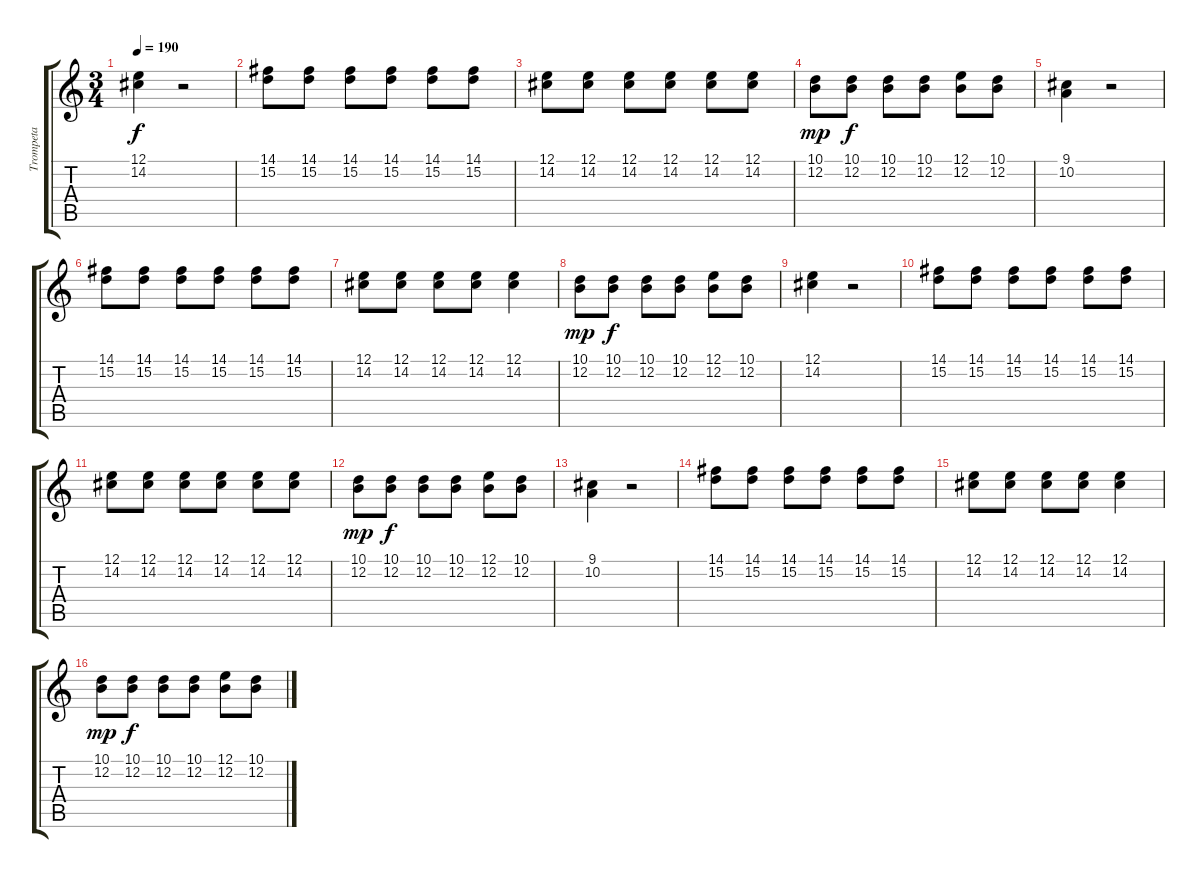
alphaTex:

\track ("Trompeta" "Trompeta") {instrument trumpet}
\staff {score tabs}
\tuning (E4 B3 G3 D3 A2 E2) {hide}
\ts (3 4)
\tempo 190
\clef g2
\ks c
(12.1 14.2).4{dy f} r.2 |
(14.1 15.2).8 (14.1 15.2).8 (14.1 15.2).8 (14.1 15.2).8 (14.1 15.2).8 (14.1 15.2).8 |
(12.1 14.2).8 (12.1 14.2).8 (12.1 14.2).8 (12.1 14.2).8 (12.1 14.2).8 (12.1 14.2).8 |
(10.1 12.2).8{dy mp} (10.1 12.2).8{dy f} (10.1 12.2).8 (10.1 12.2).8 (12.1 12.2).8 (10.1 12.2).8 |
(9.1 10.2).4 r.2 |
(14.1 15.2).8 (14.1 15.2).8 (14.1 15.2).8 (14.1 15.2).8 (14.1 15.2).8 (14.1 15.2).8 |
(12.1 14.2).8 (12.1 14.2).8 (12.1 14.2).8 (12.1 14.2).8 (12.1 14.2).4 |
(10.1 12.2).8{dy mp} (10.1 12.2).8{dy f} (10.1 12.2).8 (10.1 12.2).8 (12.1 12.2).8 (10.1 12.2).8 |
(12.1 14.2).4 r.2 |
(14.1 15.2).8 (14.1 15.2).8 (14.1 15.2).8 (14.1 15.2).8 (14.1 15.2).8 (14.1 15.2).8 |
(12.1 14.2).8 (12.1 14.2).8 (12.1 14.2).8 (12.1 14.2).8 (12.1 14.2).8 (12.1 14.2).8 |
(10.1 12.2).8{dy mp} (10.1 12.2).8{dy f} (10.1 12.2).8 (10.1 12.2).8 (12.1 12.2).8 (10.1 12.2).8 |
(9.1 10.2).4 r.2 |
(14.1 15.2).8 (14.1 15.2).8 (14.1 15.2).8 (14.1 15.2).8 (14.1 15.2).8 (14.1 15.2).8 |
(12.1 14.2).8 (12.1 14.2).8 (12.1 14.2).8 (12.1 14.2).8 (12.1 14.2).4 |
(10.1 12.2).8{dy mp} (10.1 12.2).8{dy f} (10.1 12.2).8 (10.1 12.2).8 (12.1 12.2).8 (10.1 12.2).8
